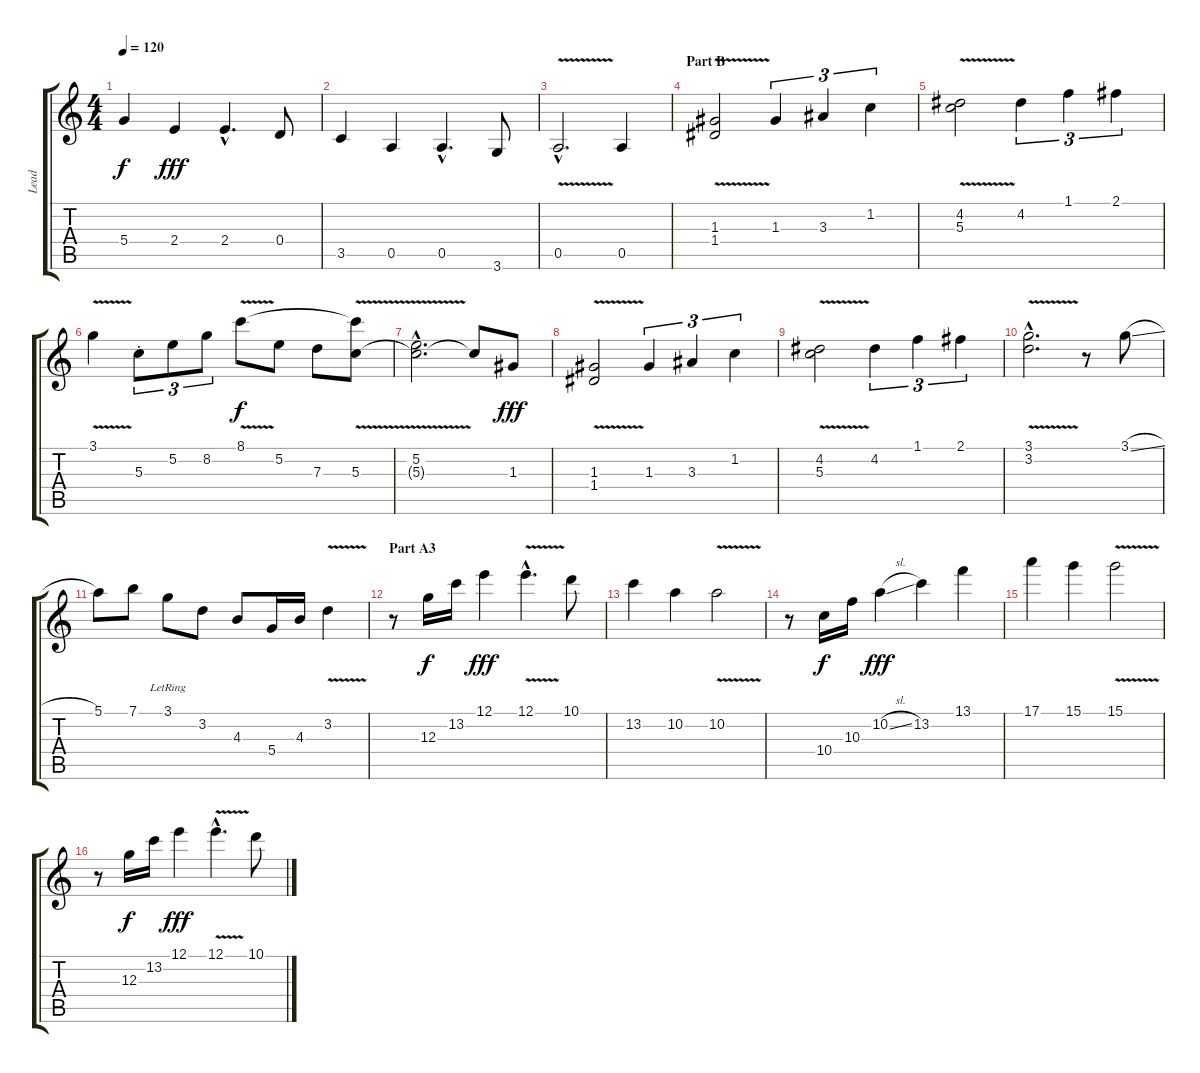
\track ("Lead" "Lead") {instrument acousticguitarnylon}
\staff {score tabs}
\tuning (E4 B3 G3 D3 A2 E2) {hide}
\ts (4 4)
\tempo 120
\clef g2
\ks c
5.4{t}.4{dy f} 2.4.4{dy fff} 2.4{hac}.4{d} 0.4.8 |
3.5.4 0.5.4 0.5{hac}.4{d} 3.6.8 |
0.5{v hac}.2{d} 0.5.4{instrument electricguitarjazz} |
\section ("" "Part B")
(1.3{v} 1.4).2 1.3.4{tu (3 2)} 3.3.4{tu (3 2)} 1.2.4{tu (3 2)} |
(4.2{v} 5.3).2 4.2.4{tu (3 2)} 1.1.4{tu (3 2)} 2.1.4{tu (3 2)} |
3.1{v}.4 5.3{st}.8{tu (3 2)} 5.2.8{tu (3 2)} 8.2.8{tu (3 2)} 8.1{v}.8{dy f} 5.2.8 7.3.8 (8.1{t} 5.3{v}).8 |
(5.2{v hac} 5.3{hac t}).2{d} 5.3{t}.8 1.3.8{dy fff} |
(1.3{v} 1.4).2 1.3.4{tu (3 2)} 3.3.4{tu (3 2)} 1.2.4{tu (3 2)} |
(4.2{v} 5.3).2 4.2.4{tu (3 2)} 1.1.4{tu (3 2)} 2.1.4{tu (3 2)} |
(3.1{v hac} 3.2{v hac}).2{d} r.8{instrument electricguitarjazz} 3.1{sl}.8 |
5.1.8 7.1.8 3.1{lr}.8 3.2.8 4.3.8 5.4.16 4.3.16 3.2{v}.4 |
\section ("" "Part A3")
r.8{volume 16 instrument acousticguitarnylon} 12.3.16{dy f} 13.2.16 12.1.4{dy fff} 12.1{v hac}.4{d} 10.1.8 |
13.2.4 10.2.4 10.2{v}.2 |
r.8 10.4.16{dy f} 10.3.16 10.2{sl}.4{dy fff} 13.2.4 13.1.4 |
17.1.4 15.1.4 15.1{v}.2 |
r.8 12.3.16{dy f} 13.2.16 12.1.4{dy fff} 12.1{v hac}.4{d} 10.1.8
